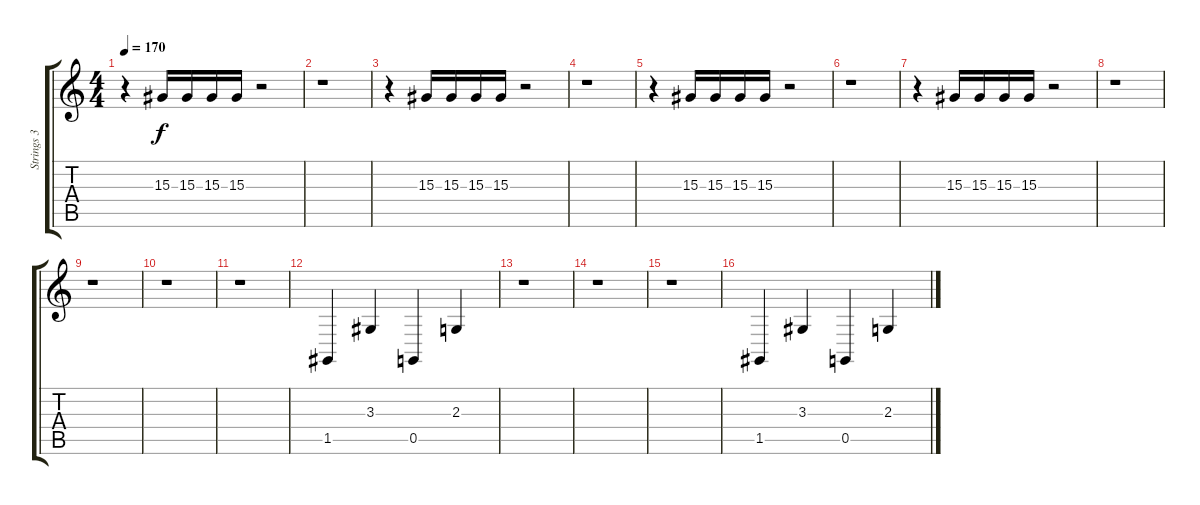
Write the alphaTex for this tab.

\track ("Strings 3" "Strings 3") {instrument stringensemble1}
\staff {score tabs}
\tuning (D4 A3 F3 C3 G2 C2) {hide}
\ts (4 4)
\tempo 170
\clef g2
\ks c
r.4{dy f} 15.3.16 15.3.16 15.3.16 15.3.16 r.2 |
r.1 |
r.4 15.3.16 15.3.16 15.3.16 15.3.16 r.2 |
r.1 |
r.4 15.3.16 15.3.16 15.3.16 15.3.16 r.2 |
r.1 |
r.4 15.3.16 15.3.16 15.3.16 15.3.16 r.2 |
r.1 |
r.1 |
r.1 |
r.1 |
1.5.4 3.3.4 0.5.4 2.3.4 |
r.1 |
r.1 |
r.1 |
1.5.4 3.3.4 0.5.4 2.3.4
